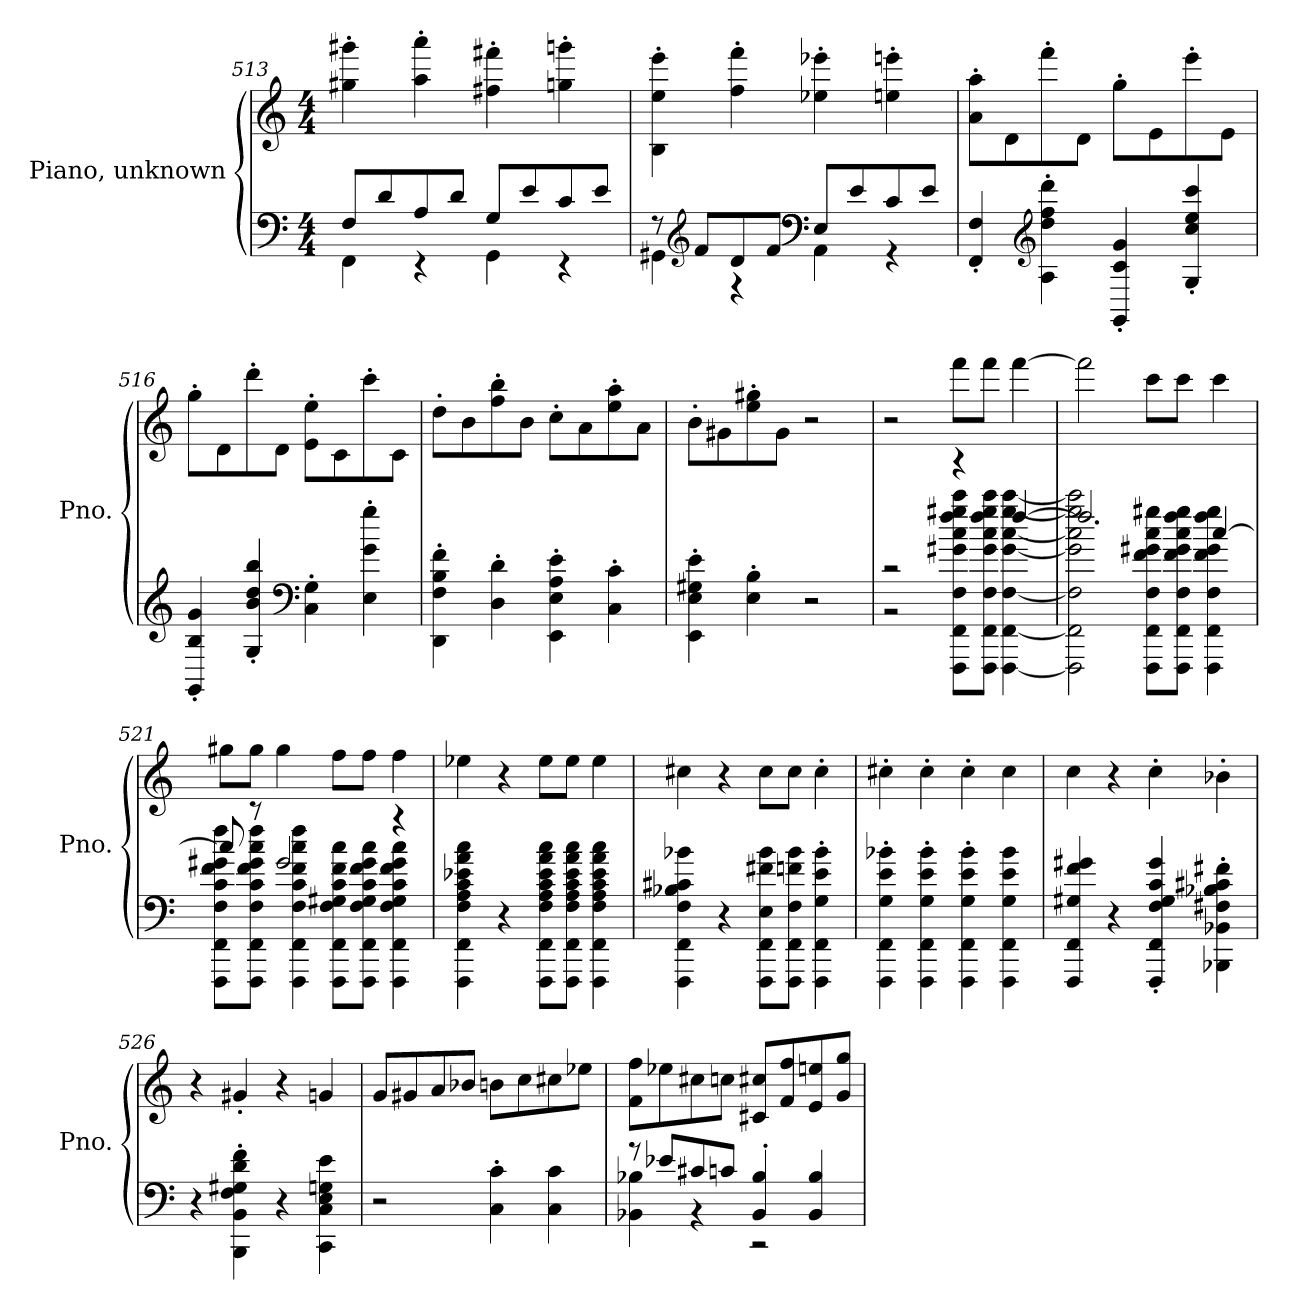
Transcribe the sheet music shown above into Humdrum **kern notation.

**kern	**kern
*part1	*part1
*staff2	*staff1
*I"Piano, unknown	*
*I'Pno.	*
*clefF4	*clefG2
*k[]	*k[]
*M4/4	*M4/4
=513	=513
*^	*
8F/L	4FF\	4gg#X\' 4ggg#X\'
8d/	.	.
8A/	4r	4aa\' 4aaa\'
8d/J	.	.
8G/L	4GG\	4ff#X\' 4fff#X\'
8e/	.	.
8c/	4r	4ggn\' 4gggn\'
8e/J	.	.
!!LO:LB:g=z
=514	=514	=514
8r	4GG#X\	4B\' 4ee\' 4eee\'
*clefG2	*	*
8f/L	.	.
8d/	4r	4ff\' 4fff\'
8f/J	.	.
*clefF4	*	*
8E/L	4AA\	4ee-X\' 4eee-X\'
8e/	.	.
8c/	4r	4een\' 4eeen\'
8e/J	.	.
*v	*v	*
=515	=515
4FF/' 4F/'	8a\' 8aa\'L
.	8d\
*clefG2	*
4A\' 4dd\' 4ff\' 4ddd\'	8fff'\
.	8d\J
4GG/' 4c/' 4g/'	8gg'\L
.	8e\
4G/' 4cc/' 4ee/' 4ccc/'	8eee'\
.	8e\J
=516	=516
4GG/' 4B/' 4g/'	8gg'\L
.	8d\
4G/' 4b/' 4dd/' 4bb/'	8ddd'\
.	8d\J
*clefF4	*
4C\' 4G\'	8e\' 8ee\'L
.	8c\
4E\' 4g\' 4gg\'	8ccc'\
.	8c\J
=517	=517
4DD\' 4F\' 4B\' 4f\'	8dd'\L
.	8b\
4D\' 4d\'	8ff\' 8bb\'
.	8b\J
4EE\' 4E\' 4A\' 4e\'	8cc'\L
.	8a\
4C\' 4c\'	8ee\' 8aa\'
.	8a\J
!!LO:LB:g=z
=518	=518
4EE\' 4E\' 4G#X\' 4e\'	8b'\L
.	8g#X\
4E\' 4B\'	8ee\' 8gg#X\'
.	8g#\J
2r	2r
=519	=519
*^	*
2r	2r	2r
4r	8FFF\ 8FF\ 8F\ 8g#X\ 8cc\ 8ff\ 8gg#X\ 8ccc\L	8fff\L
.	8FFF\ 8FF\ 8F\ 8g#\ 8cc\ 8ff\ 8gg#\ 8ccc\J	8fff\J
[4ff/	[4FFF\ [4FF\ [4F\ [4g#\ [4cc\ [4gg#\ [4ccc\	[4fff\
=520	=520	=520
2.ff/]	2FFF\] 2FF\] 2F\] 2g#\] 2cc\] 2gg#\] 2ccc\]	2fff\]
.	8FFF\ 8FF\ 8F\ 8f\ 8g#X\ 8cc\ 8gg#X\L	8ccc\L
.	8FFF\ 8FF\ 8F\ 8f\ 8g#\ 8cc\ 8ff\ 8gg#\J	8ccc\J
[4cc/	4FFF\ 4FF\ 4F\ 4f\ 4g#\ 4ff\ 4gg#\	4ccc\
=521	=521	=521
8cc/]	8FFF\ 8FF\ 8F\ 8c\ 8f\ 8g#X\ 8ff\L	8gg#X\L
8r	8FFF\ 8FF\ 8F\ 8c\ 8f\ 8g#\ 8cc\ 8ff\J	8gg#\J
2g#/	4FFF\ 4FF\ 4F\ 4c\ 4f\ 4cc\ 4ff\	4gg#\
.	8FFF\ 8FF\ 8F\ 8G#X\ 8c\ 8f\ 8cc\L	8ff\L
.	8FFF\ 8FF\ 8F\ 8G#\ 8c\ 8f\ 8g#\ 8cc\J	8ff\J
4r	4FFF\ 4FF\ 4F\ 4G#\ 4c\ 4f\ 4g#\ 4cc\	4ff\
*v	*v	*
!!LO:LB:g=z
=522	=522
4FFF\ 4FF\ 4F\ 4A\ 4c\ 4e-X\ 4a\ 4cc\	4ee-X\
4r	4r
8FFF\ 8FF\ 8F\ 8A\ 8c\ 8e-\ 8a\ 8cc\L	8ee-\L
8FFF\ 8FF\ 8F\ 8A\ 8c\ 8e-\ 8a\ 8cc\J	8ee-\J
4FFF\ 4FF\ 4F\ 4A\ 4c\ 4e-\ 4a\ 4cc\	4ee-\
=523	=523
4FFF\ 4FF\ 4F\ 4B-X\ 4c#X\ 4b-X\	4cc#X\
4r	4r
8FFF\ 8FF\ 8E\ 8f#X\ 8b-\L	8cc#\L
8FFF\ 8FF\ 8F\ 8fn\ 8b-\J	8cc#\J
4FFF\' 4FF\' 4G\' 4e\' 4b-\'	4cc#'\
=524	=524
4FFF\' 4FF\' 4G\' 4e\' 4b-X\'	4cc#X'\
4FFF\' 4FF\' 4G\' 4e\' 4b-\'	4cc#'\
4FFF\' 4FF\' 4G\' 4e\' 4b-\'	4cc#'\
4FFF\ 4FF\ 4G\ 4e\ 4b-\	4cc#\
=525	=525
4FFF/ 4FF/ 4G#X/ 4f/ 4g#X/	4cc\
4r	4r
4FFF/' 4FF/' 4F/' 4G#/' 4c/' 4g#/'	4cc'\
4BBB-X\' 4BB-X\' 4F#X\' 4B-X\' 4c#X\' 4f#X\'	4b-X'\
=526	=526
4r	4r
4BBB\' 4BB\' 4F\' 4G#X\' 4d\' 4f\'	4g#X'/
4r	4r
4CC\ 4C\ 4E\ 4Gn\ 4e\	4gn/
!!LO:LB:g=z
=527	=527
2r	8g/L
.	8g#X/
.	8a/
.	8b-X/J
4C\' 4c\'	8bn\L
.	8cc\
4C\ 4c\	8cc#X\
.	8ee-X\J
=528	=528
*^	*
8r	4BB-X\ 4B-X\	8f\ 8ff\L
8e-X/L	.	8ee-X\
8c#X/	4r	8cc#X\
8cn/J	.	8ccn\J
4BB-/' 4B-/'	2r	8c#X/ 8cc#X/L
.	.	8f/ 8ff/
4BB-/ 4B-/	.	8e/ 8een/
.	.	8g/ 8gg/J
*v	*v	*
=	=
*-	*-
